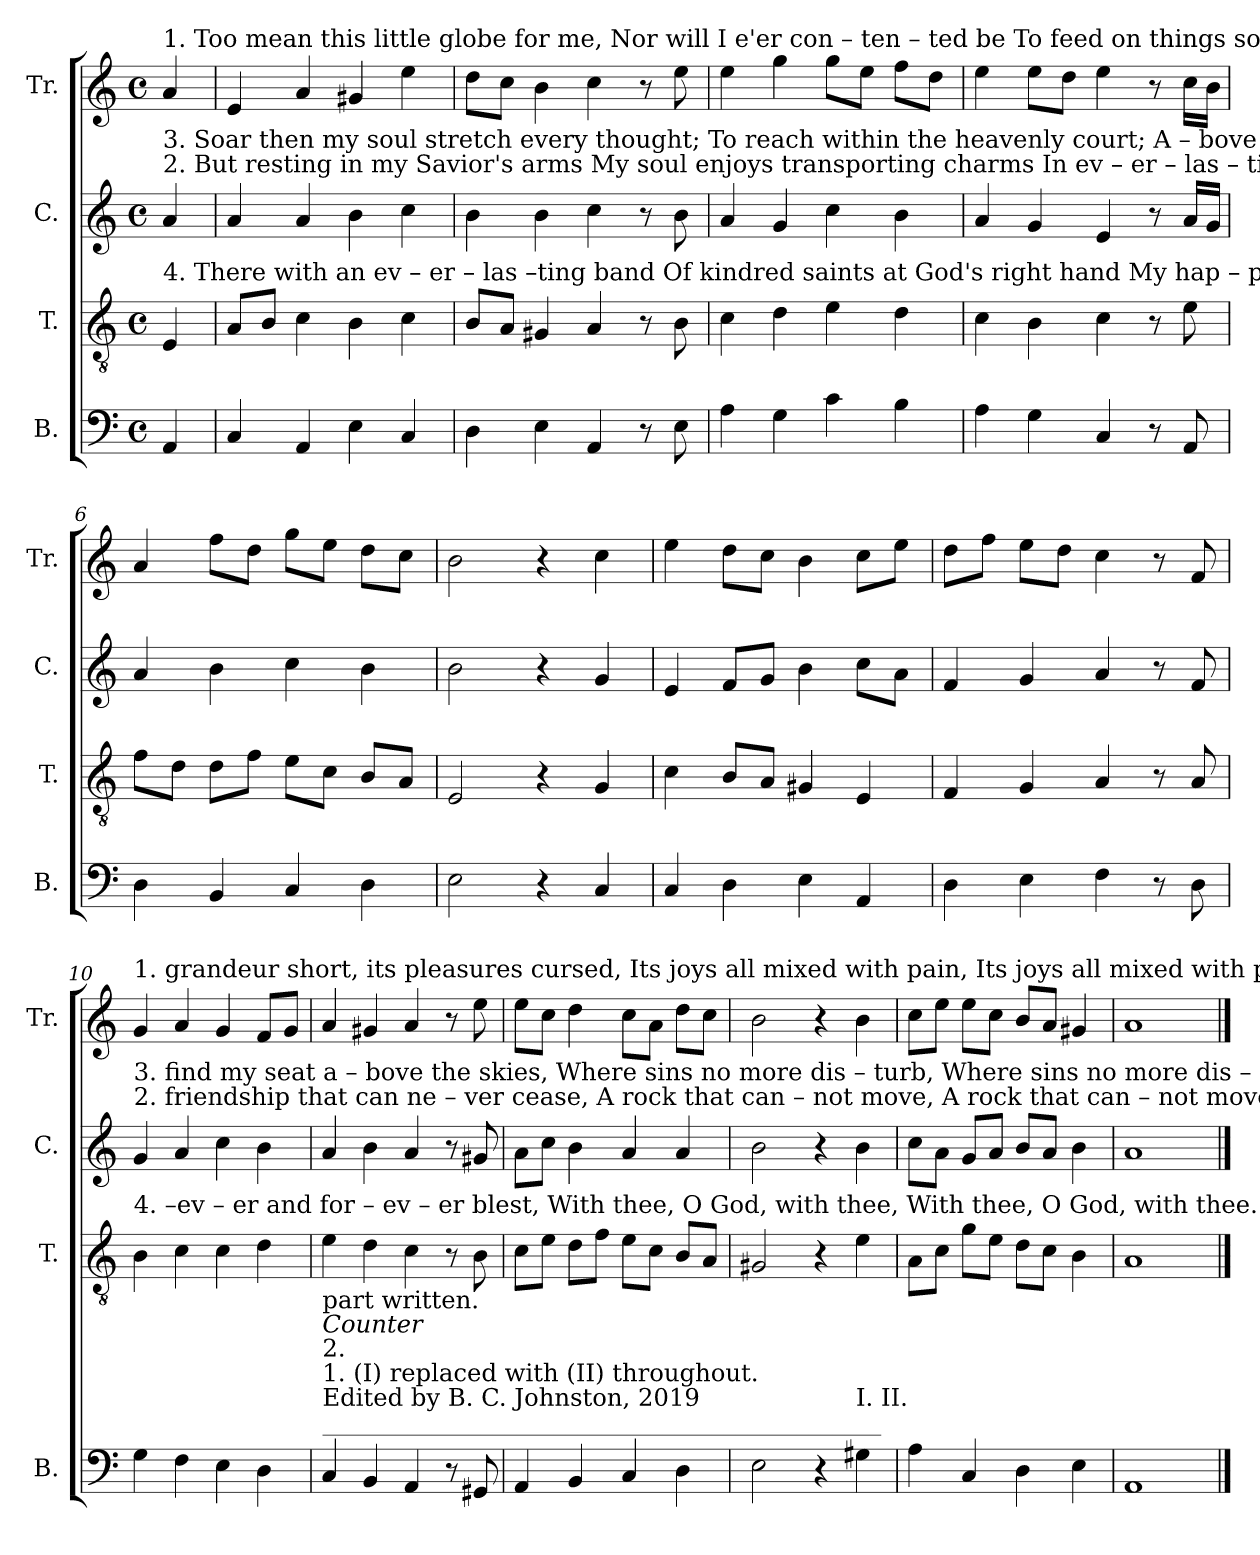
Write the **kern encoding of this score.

**kern	**kern	**kern	**kern
*part4	*part3	*part2	*part1
*staff4	*staff3	*staff2	*staff1
*I"B.	*I"T.	*I"C.	*I"Tr.
*I'B.	*I'T.	*I'C.	*I'Tr.
*clefF4	*clefGv2	*clefG2	*clefG2
*k[]	*k[]	*k[]	*k[]
*M4/4	*M4/4	*M4/4	*M4/4
*met(c)	*met(c)	*met(c)	*met(c)
*MM100	*MM100	*MM100	*MM100
=1	=1	=1	=1
!	!	!	!LO:TX:a:t=1. Too mean  this  little     globe    for  me,  Nor will I   e'er   con  –  ten – ted  be    To        feed    on    things  so     vain;   Its    greatest     pleasures   are     but  dross,  Its
!	!	!LO:TX:a:t=2.  But    resting     in  my    Savior's  arms    My  soul  enjoys  transporting  charms   In      ev  –  er  –  las  –  ting     love;  There's life, there's joy and  solid  peace;   There's	!
!	!	!LO:TX:a:t=3. Soar then my soul stretch every thought;  To reach within  the heavenly  court;    A  – bove   this    mo  –  rtal      orb;   There  let  me  with  arch –an –gels  rise;    And	!
!	!LO:TX:a:t=4. There with an  ev – er – las –ting band   Of kindred saints at God's right hand   My     hap  –  py    lot      shall     be;    To   soar,  to  shout, to      reign,  to     rest    For –	!	!
4AA!/	4E!/	4a!/	4a!/
=2	=2	=2	=2
4C!/	8A!/L	4a!/	4e!/
.	8B!/J	.	.
4AA!/	4c!\	4a!/	4a!/
4E!\	4B!\	4b!\	4g#X!/
4C!/	4c!\	4cc!\	4ee!\
=3	=3	=3	=3
4D!\	8B!/L	4b!\	8dd!\L
.	8A!/J	.	8cc!\J
4E!\	4G#X!/	4b!\	4b!\
4AA!/	4A!/	4cc!\	4cc!\
8r	8r	8r	8r
8E!\	8B!\	8b!\	8ee!\
=4	=4	=4	=4
4A!\	4c!\	4a!/	4ee!\
4G!\	4d!\	4g!/	4gg!\
4c!\	4e!\	4cc!\	8gg!\L
.	.	.	8ee!\J
4B!\	4d!\	4b!\	8ff!\L
.	.	.	8dd!\J
=5	=5	=5	=5
4A!\	4c!\	4a!/	4ee!\
4G!\	4B!\	4g!/	8ee!\L
.	.	.	8dd!\J
4C!/	4c!\	4e!/	4ee!\
8r	8r	8r	8r
8AA!/	8e!\	16a!/LL	16cc!\LL
.	.	16g!/JJ	16b!\JJ
=6	=6	=6	=6
4D!\	8f!\L	4a!/	4a!/
.	8d!\J	.	.
4BB!/	8d!\L	4b!\	8ff!\L
.	8f!\J	.	8dd!\J
4C!/	8e!\L	4cc!\	8gg!\L
.	8c!\J	.	8ee!\J
4D!\	8B!/L	4b!\	8dd!\L
.	8A!/J	.	8cc!\J
=7	=7	=7	=7
2E!\	2E!/	2b!\	2b!\
4r	4r	4r	4r
4C!/	4G!/	4g!/	4cc!\
=8	=8	=8	=8
4C!/	4c!\	4e!/	4ee!\
4D!\	8B!/L	8f!/L	8dd!\L
.	8A!/J	8g!/J	8cc!\J
4E!\	4G#X!/	4b!\	4b!\
4AA!/	4E!/	8cc!\L	8cc!\L
.	.	8a!\J	8ee!\J
=9	=9	=9	=9
4D!\	4F!/	4f!/	8dd!\L
.	.	.	8ff!\J
4E!\	4G!/	4g!/	8ee!\L
.	.	.	8dd!\J
4F!\	4A!/	4a!/	4cc!\
8r	8r	8r	8r
8D!\	8A!/	8f!/	8f!/
!!LO:LB:g=z
=10	=10	=10	=10
!	!	!	!LO:TX:a:t=1. grandeur short,  its   pleasures  cursed,     Its      joys     all        mixed   with      pain,           Its      joys     all       mixed   with   pain.
!	!	!LO:TX:a:t=2. friendship  that  can   ne – ver   cease,        A       rock   that       can  –  not        move,          A      rock     that      can  –  not     move.	!
!	!	!LO:TX:a:t=3. find  my  seat  a   –   bove   the   skies,      Where  sins    no        more    dis    –   turb,        Where  sins      no       more    dis   –  turb.	!
!	!LO:TX:a:t=4. –ev – er  and   for   –  ev  –  er    blest,      With   thee,    O         God,    with      thee,         With   thee,     O        God,    with    thee.	!	!
4G!\	4B!\	4g!/	4g!/
4F!\	4c!\	4a!/	4a!/
4E!\	4c!\	4cc!\	4g!/
4D!\	4d!\	4b!\	8f!/L
.	.	.	8g!/J
=11	=11	=11	=11
!LO:TX:a:t=______________________________________________	!	!	!
!LO:TX:a:t=Edited by B. C. Johnston, 2019	!	!	!
!LO:TX:a:t=1. (I) replaced with (II) throughout.	!	!	!
!LO:TX:a:t=2.	!	!	!
!LO:TX:a:i:t=Counter	!	!	!
!LO:TX:a:t=part written.	!	!	!
4C!/	4e!\	4a!/	4a!/
4BB!/	4d!\	4b!\	4g#X!/
4AA!/	4c!\	4a!/	4a!/
8r	8r	8r	8r
8GG#X!/	8B!\	8g#X!/	8ee!\
=12	=12	=12	=12
4AA!/	8c!\L	8a!\L	8ee!\L
.	8e!\J	8cc!\J	8cc!\J
4BB!/	8d!\L	4b!\	4dd!\
.	8f!\J	.	.
4C!/	8e!\L	4a!/	8cc!\L
.	8c!\J	.	8a!\J
4D!\	8B!/L	4a!/	8dd!\L
.	8A!/J	.	8cc!\J
=13	=13	=13	=13
2E!\	2G#X!/	2b!\	2b!\
4r	4r	4r	4r
!LO:TX:a:t=I.                II.	!	!	!
4G#X!\	4e!\	4b!\	4b!\
=14	=14	=14	=14
4A!\	8A!\L	8cc!\L	8cc!\L
.	8c!\J	8a!\J	8ee!\J
4C!/	8g!\L	8g!/L	8ee!\L
.	8e!\J	8a!/J	8cc!\J
4D!\	8d!\L	8b!/L	8b!/L
.	8c!\J	8a!/J	8a!/J
4E!\	4B!\	4b!\	4g#X!/
=15	=15	=15	=15
1AA!	1A!	1a!	1a!
==	==	==	==
*-	*-	*-	*-
